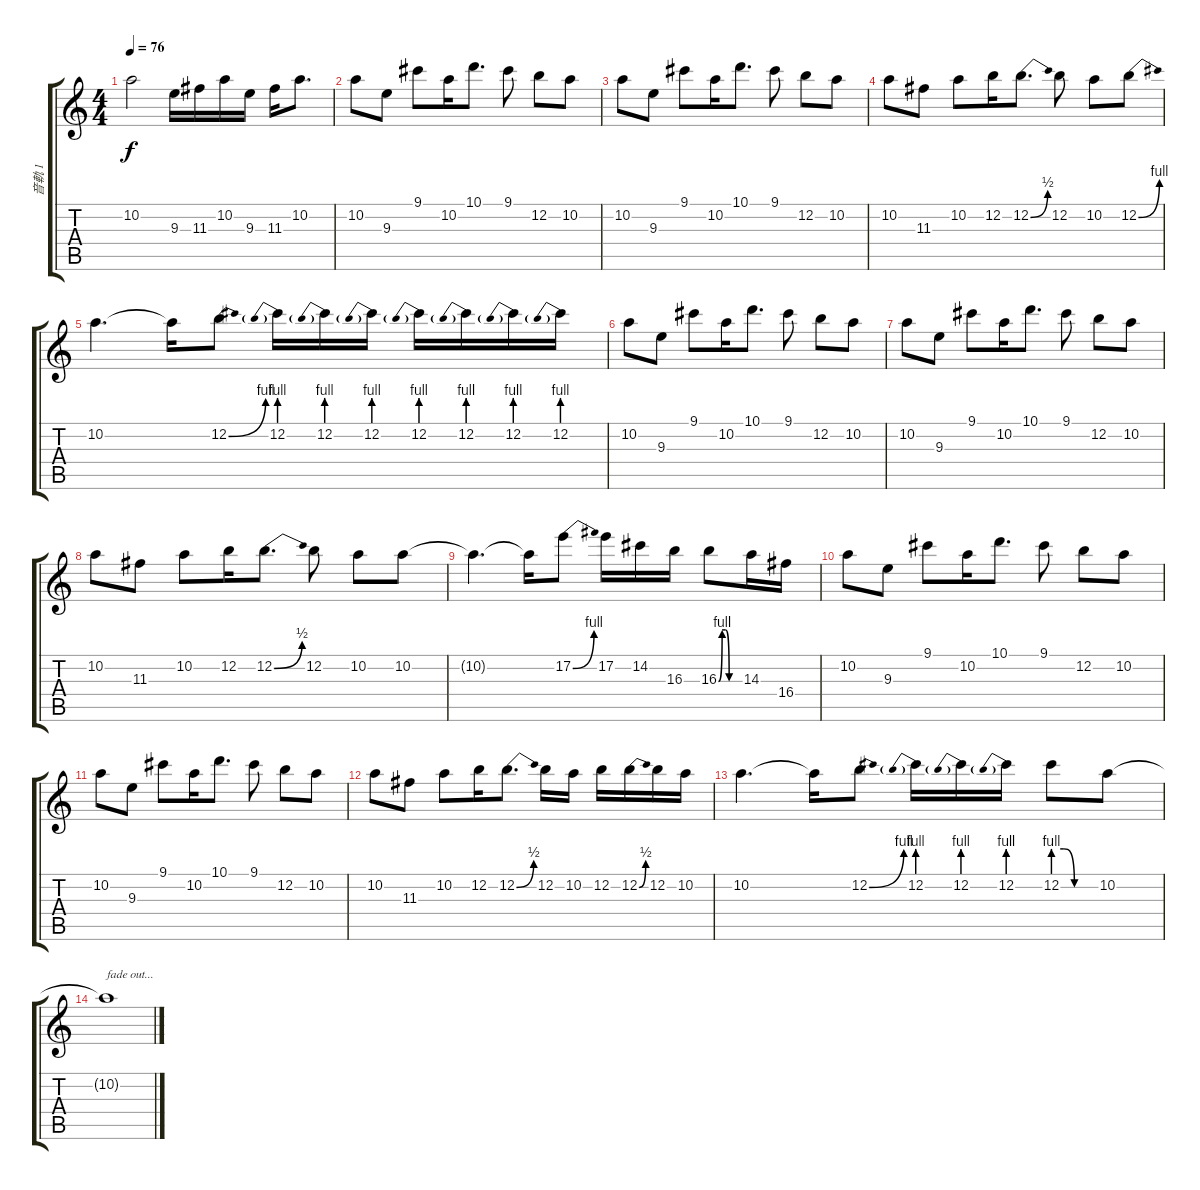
\track ("音軌 1" "音軌 1") {instrument electricguitarjazz}
\staff {score tabs}
\tuning (E4 B3 G3 D3 A2 E2) {hide}
\ts (4 4)
\tempo 76
\clef g2
\ks c
10.2{t}.2{dy f} 9.3.16 11.3.16 10.2.16 9.3.16 11.3.16 10.2.8{d} |
10.2.8 9.3.8 9.1.8 10.2.16 10.1.8{d} 9.1.8 12.2.8 10.2.8 |
10.2.8 9.3.8 9.1.8 10.2.16 10.1.8{d} 9.1.8 12.2.8 10.2.8 |
10.2.8 11.3.8 10.2.8 12.2.16 12.2{be (bend 0 0 60 2)}.8{d} 12.2.8 10.2.8 12.2{be (bend 0 0 60 4)}.8 |
10.2.4{d} 10.2{t}.16 12.2{be (bend 0 0 60 4)}.8 12.2{be (prebend 0 4 60 4)}.16 12.2{be (prebend 0 4 60 4)}.16 12.2{be (prebend 0 4 60 4)}.16 12.2{be (prebend 0 4 60 4)}.16 12.2{be (prebend 0 4 60 4)}.16 12.2{be (prebend 0 4 60 4)}.16 12.2{be (prebend 0 4 60 4)}.16 |
10.2.8 9.3.8 9.1.8 10.2.16 10.1.8{d} 9.1.8 12.2.8 10.2.8 |
10.2.8 9.3.8 9.1.8 10.2.16 10.1.8{d} 9.1.8 12.2.8 10.2.8 |
10.2.8 11.3.8 10.2.8 12.2.16 12.2{be (bend 0 0 60 2)}.8{d} 12.2.8 10.2.8 10.2.8 |
10.2{t}.4{d} 10.2{t}.16 17.2{be (bend 0 0 60 4)}.8 17.2.16 14.2.16 16.3.16 16.3{be (custom 0 0 10 4 20 4 30 0 60 0)}.8 14.3.16 16.4.16 |
10.2.8 9.3.8 9.1.8 10.2.16 10.1.8{d} 9.1.8 12.2.8 10.2.8 |
10.2.8 9.3.8 9.1.8 10.2.16 10.1.8{d} 9.1.8 12.2.8 10.2.8 |
10.2.8 11.3.8 10.2.8 12.2.16 12.2{be (bend 0 0 60 2)}.8{d} 12.2.16 10.2.16 12.2.16 12.2{be (bend 0 0 60 2)}.16 12.2.16 10.2.16 |
10.2.4{d} 10.2{t}.16 12.2{be (bend 0 0 60 4)}.8 12.2{be (prebend 0 4 60 4)}.16 12.2{be (prebend 0 4 60 4)}.16 12.2{be (prebend 0 4 60 4)}.16 12.2{be (custom 0 4 15 4 30 0 60 0)}.8 10.2.8 |
10.2{t}.1{txt "fade out..."}
